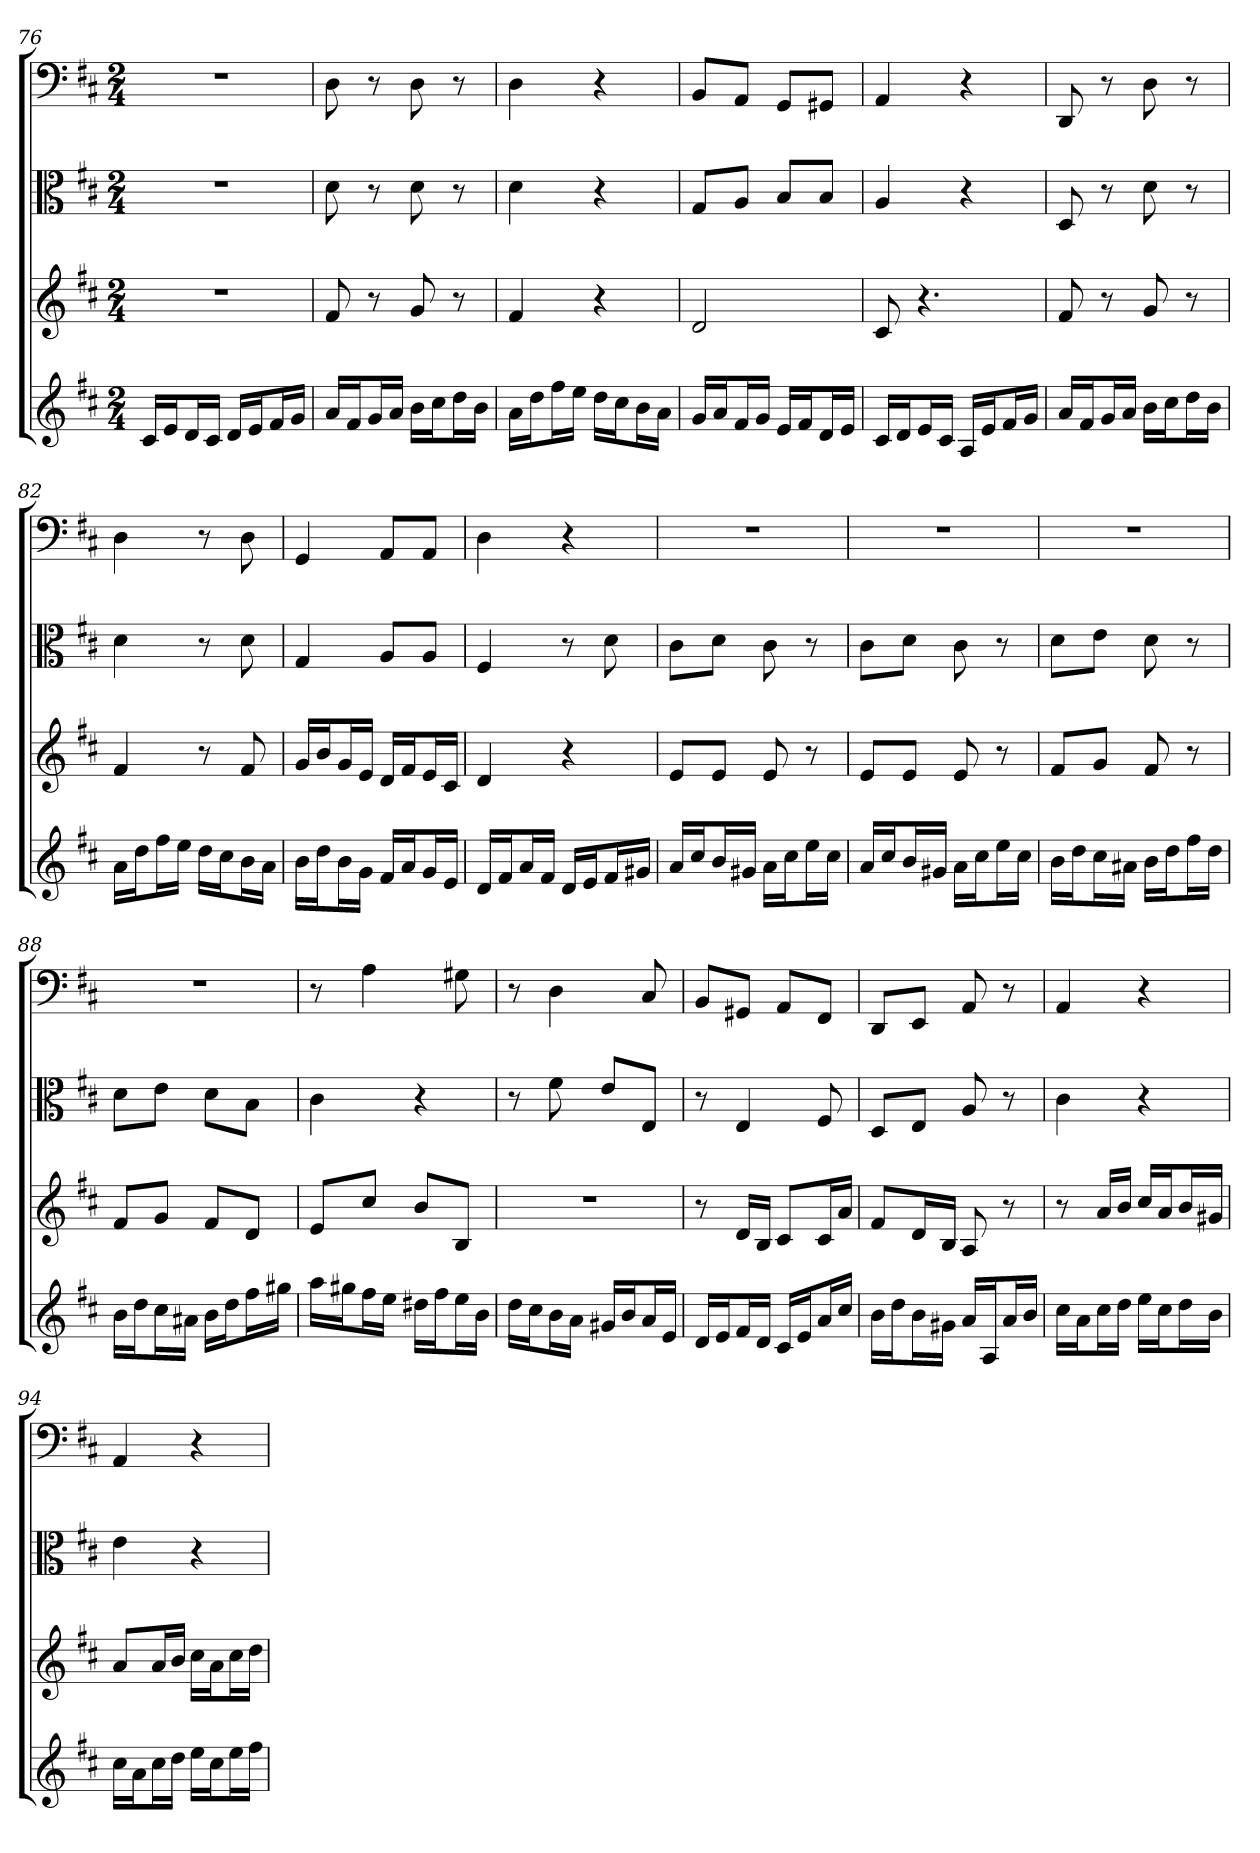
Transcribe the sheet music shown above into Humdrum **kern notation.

**kern	**kern	**kern	**kern
*part4	*part3	*part2	*part1
*staff4	*staff3	*staff2	*staff1
*	*	*clefC3	*clefF4
*k[f#c#]	*k[f#c#]	*k[f#c#]	*k[f#c#]
*D:	*D:	*D:	*D:
*M2/4	*M2/4	*M2/4	*M2/4
=76	=76	=76	=76
16c#LL	2r	2r	2r
16eJ	.	.	.
16dL	.	.	.
16c#JJ	.	.	.
16dLL	.	.	.
16eJ	.	.	.
16f#L	.	.	.
16gJJ	.	.	.
=77	=77	=77	=77
16aLL	8f#	8d	8D
16f#J	.	.	.
16gL	8r	8r	8r
16aJJ	.	.	.
16bLL	8g	8d	8D
16cc#J	.	.	.
16ddL	8r	8r	8r
16bJJ	.	.	.
=78	=78	=78	=78
16aLL	4f#	4d	4D
16ddJ	.	.	.
16ff#L	.	.	.
16eeJJ	.	.	.
16ddLL	4r	4r	4r
16cc#J	.	.	.
16bL	.	.	.
16aJJ	.	.	.
=79	=79	=79	=79
16gLL	2d	8G/L	8BB/L
16aJ	.	.	.
16f#L	.	8A/J	8AA/J
16gJJ	.	.	.
16eLL	.	8B/L	8GG/L
16f#J	.	.	.
16dL	.	8B/J	8GG#X/J
16eJJ	.	.	.
=80	=80	=80	=80
16c#LL	8c#	4A	4AA
16dJ	.	.	.
16eL	4.r	.	.
16c#JJ	.	.	.
16ALL	.	4r	4r
16eJ	.	.	.
16f#L	.	.	.
16gJJ	.	.	.
=81	=81	=81	=81
16aLL	8f#	8D	8DD
16f#J	.	.	.
16gL	8r	8r	8r
16aJJ	.	.	.
16bLL	8g	8d	8D
16cc#J	.	.	.
16ddL	8r	8r	8r
16bJJ	.	.	.
=82	=82	=82	=82
16aLL	4f#	4d	4D
16ddJ	.	.	.
16ff#L	.	.	.
16eeJJ	.	.	.
16ddLL	8r	8r	8r
16cc#J	.	.	.
16bL	8f#	8d	8D
16aJJ	.	.	.
=83	=83	=83	=83
16bLL	16gLL	4G	4GG
16ddJ	16bJ	.	.
16bL	16gL	.	.
16gJJ	16eJJ	.	.
16f#LL	16dLL	8A/L	8AA/L
16aJ	16f#J	.	.
16gL	16eL	8A/J	8AA/J
16eJJ	16c#JJ	.	.
=84	=84	=84	=84
16dLL	4d	4F#	4D
16f#J	.	.	.
16aL	.	.	.
16f#JJ	.	.	.
16dLL	4r	8r	4r
16eJ	.	.	.
16f#L	.	8d	.
16g#XJJ	.	.	.
=85	=85	=85	=85
16aLL	8eL	8c#\L	2r
16cc#J	.	.	.
16bL	8eJ	8d\J	.
16g#XJJ	.	.	.
16aLL	8e	8c#	.
16cc#J	.	.	.
16eeL	8r	8r	.
16cc#JJ	.	.	.
=86	=86	=86	=86
16aLL	8eL	8c#\L	2r
16cc#J	.	.	.
16bL	8eJ	8d\J	.
16g#XJJ	.	.	.
16aLL	8e	8c#	.
16cc#J	.	.	.
16eeL	8r	8r	.
16cc#JJ	.	.	.
=87	=87	=87	=87
16bLL	8f#L	8d\L	2r
16ddJ	.	.	.
16cc#L	8gJ	8e\J	.
16a#XJJ	.	.	.
16bLL	8f#	8d	.
16ddJ	.	.	.
16ff#L	8r	8r	.
16ddJJ	.	.	.
=88	=88	=88	=88
16bLL	8f#L	8d\L	2r
16ddJ	.	.	.
16cc#L	8gJ	8e\J	.
16a#XJJ	.	.	.
16bLL	8f#L	8d\L	.
16ddJ	.	.	.
16ff#L	8dJ	8B\J	.
16gg#XJJ	.	.	.
=89	=89	=89	=89
16aaLL	8eL	4c#	8r
16gg#XJ	.	.	.
16ff#L	8cc#J	.	4A
16eeJJ	.	.	.
16dd#XLL	8bL	4r	.
16ff#J	.	.	.
16eeL	8BJ	.	8G#X
16bJJ	.	.	.
=90	=90	=90	=90
16ddLL	2r	8r	8r
16cc#J	.	.	.
16bL	.	8f#	4D
16aJJ	.	.	.
16g#XLL	.	8e/L	.
16bJ	.	.	.
16aL	.	8E/J	8C#
16eJJ	.	.	.
=91	=91	=91	=91
16dLL	8r	8r	8BB/L
16eJ	.	.	.
16f#L	16dLL	4E	8GG#X/J
16dJJ	16BJJ	.	.
16c#LL	8c#L	.	8AA/L
16eJ	.	.	.
16aL	16c#L	8F#	8FF#/J
16cc#JJ	16aJJ	.	.
=92	=92	=92	=92
16bLL	8f#L	8D/L	8DD/L
16ddJ	.	.	.
16bL	16dL	8E/J	8EE/J
16g#XJJ	16BJJ	.	.
16aLL	8A	8A	8AA
16AJ	.	.	.
16aL	8r	8r	8r
16bJJ	.	.	.
=93	=93	=93	=93
16cc#LL	8r	4c#	4AA
16aJ	.	.	.
16cc#L	16aLL	.	.
16ddJJ	16bJJ	.	.
16eeLL	16cc#LL	4r	4r
16cc#J	16aJ	.	.
16ddL	16bL	.	.
16bJJ	16g#XJJ	.	.
=94	=94	=94	=94
16cc#LL	8aL	4e	4AA
16aJ	.	.	.
16cc#L	16aL	.	.
16ddJJ	16bJJ	.	.
16eeLL	16cc#LL	4r	4r
16cc#J	16aJ	.	.
16eeL	16cc#L	.	.
16ff#JJ	16ddJJ	.	.
=	=	=	=
*-	*-	*-	*-
